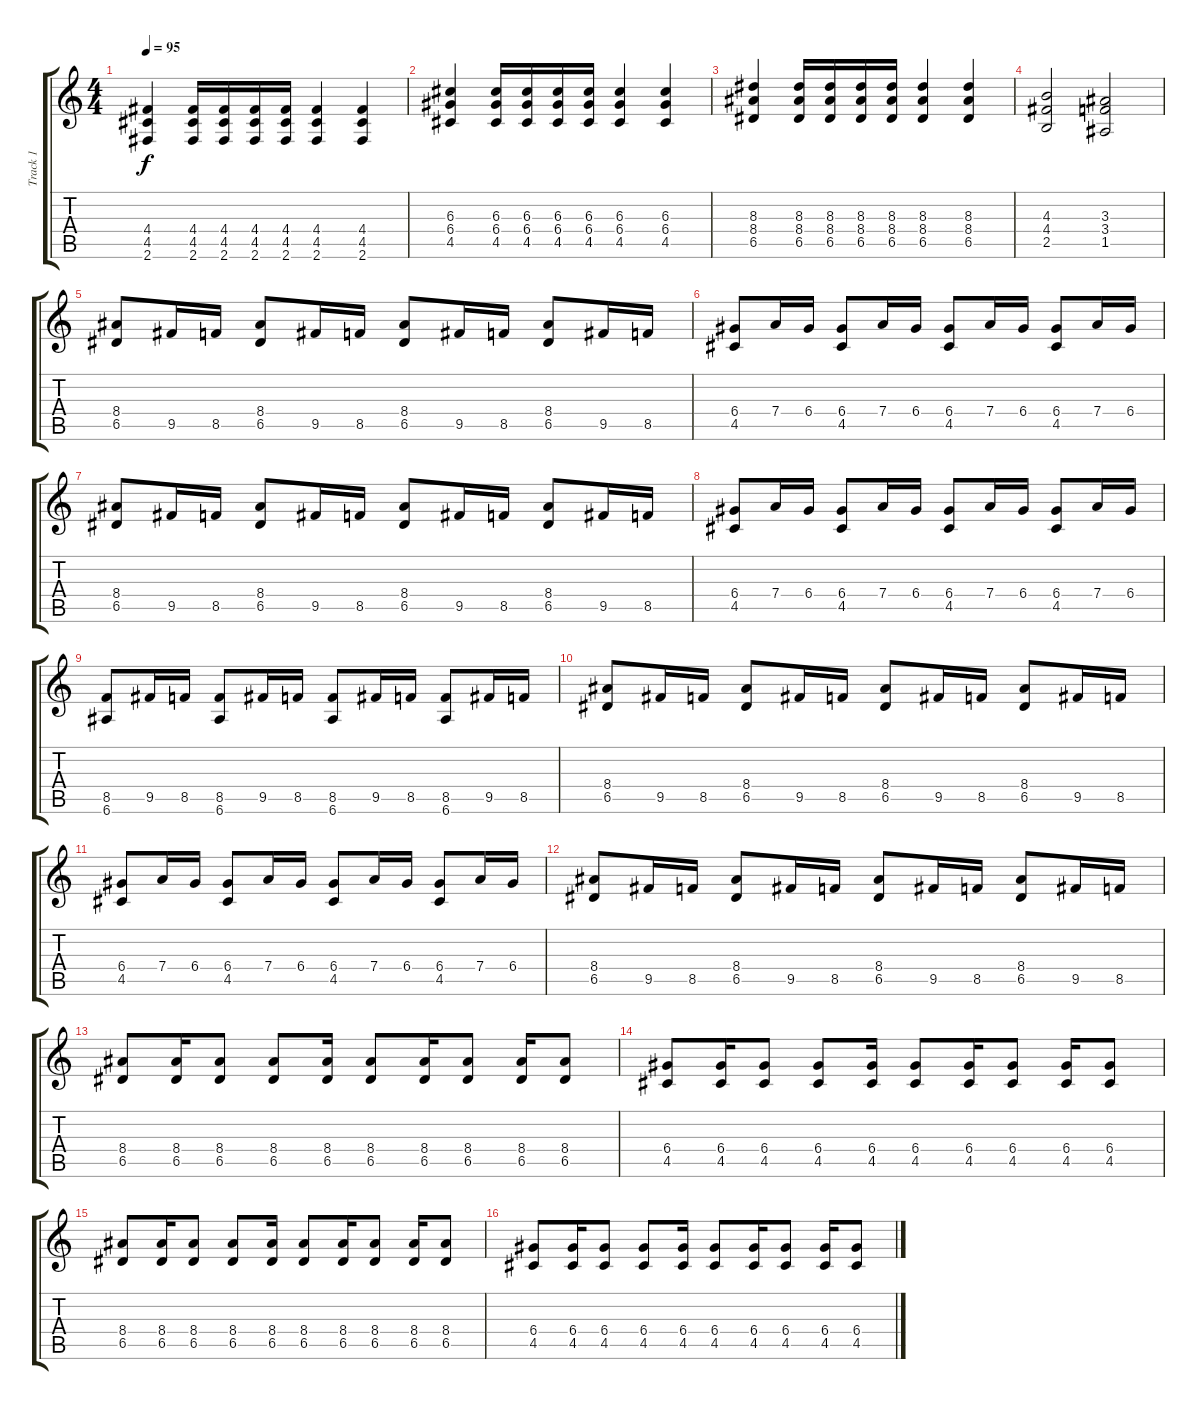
\track ("Track 1" "Track 1") {instrument overdrivenguitar}
\staff {score tabs}
\tuning (E4 B3 G3 D3 A2 E2) {hide}
\ts (4 4)
\tempo 95
\clef g2
\ks c
(4.4 4.5 2.6).4{dy f} (4.4 4.5 2.6).16 (4.4 4.5 2.6).16 (4.4 4.5 2.6).16 (4.4 4.5 2.6).16 (4.4 4.5 2.6).4 (4.4 4.5 2.6).4 |
(6.3 6.4 4.5).4 (6.3 6.4 4.5).16 (6.3 6.4 4.5).16 (6.3 6.4 4.5).16 (6.3 6.4 4.5).16 (6.3 6.4 4.5).4 (6.3 6.4 4.5).4 |
(8.3 8.4 6.5).4 (8.3 8.4 6.5).16 (8.3 8.4 6.5).16 (8.3 8.4 6.5).16 (8.3 8.4 6.5).16 (8.3 8.4 6.5).4 (8.3 8.4 6.5).4 |
(4.3 4.4 2.5).2 (3.3 3.4 1.5).2 |
(8.4 6.5).8 9.5.16 8.5.16 (8.4 6.5).8 9.5.16 8.5.16 (8.4 6.5).8 9.5.16 8.5.16 (8.4 6.5).8 9.5.16 8.5.16 |
(6.4 4.5).8 7.4.16 6.4.16 (6.4 4.5).8 7.4.16 6.4.16 (6.4 4.5).8 7.4.16 6.4.16 (6.4 4.5).8 7.4.16 6.4.16 |
(8.4 6.5).8 9.5.16 8.5.16 (8.4 6.5).8 9.5.16 8.5.16 (8.4 6.5).8 9.5.16 8.5.16 (8.4 6.5).8 9.5.16 8.5.16 |
(6.4 4.5).8 7.4.16 6.4.16 (6.4 4.5).8 7.4.16 6.4.16 (6.4 4.5).8 7.4.16 6.4.16 (6.4 4.5).8 7.4.16 6.4.16 |
(8.5 6.6).8 9.5.16 8.5.16 (8.5 6.6).8 9.5.16 8.5.16 (8.5 6.6).8 9.5.16 8.5.16 (8.5 6.6).8 9.5.16 8.5.16 |
(8.4 6.5).8 9.5.16 8.5.16 (8.4 6.5).8 9.5.16 8.5.16 (8.4 6.5).8 9.5.16 8.5.16 (8.4 6.5).8 9.5.16 8.5.16 |
(6.4 4.5).8 7.4.16 6.4.16 (6.4 4.5).8 7.4.16 6.4.16 (6.4 4.5).8 7.4.16 6.4.16 (6.4 4.5).8 7.4.16 6.4.16 |
(8.4 6.5).8 9.5.16 8.5.16 (8.4 6.5).8 9.5.16 8.5.16 (8.4 6.5).8 9.5.16 8.5.16 (8.4 6.5).8 9.5.16 8.5.16 |
(8.4 6.5).8 (8.4 6.5).16 (8.4 6.5).8 (8.4 6.5).8 (8.4 6.5).16 (8.4 6.5).8 (8.4 6.5).16 (8.4 6.5).8 (8.4 6.5).16 (8.4 6.5).8 |
(6.4 4.5).8 (6.4 4.5).16 (6.4 4.5).8 (6.4 4.5).8 (6.4 4.5).16 (6.4 4.5).8 (6.4 4.5).16 (6.4 4.5).8 (6.4 4.5).16 (6.4 4.5).8 |
(8.4 6.5).8 (8.4 6.5).16 (8.4 6.5).8 (8.4 6.5).8 (8.4 6.5).16 (8.4 6.5).8 (8.4 6.5).16 (8.4 6.5).8 (8.4 6.5).16 (8.4 6.5).8 |
(6.4 4.5).8 (6.4 4.5).16 (6.4 4.5).8 (6.4 4.5).8 (6.4 4.5).16 (6.4 4.5).8 (6.4 4.5).16 (6.4 4.5).8 (6.4 4.5).16 (6.4 4.5).8
